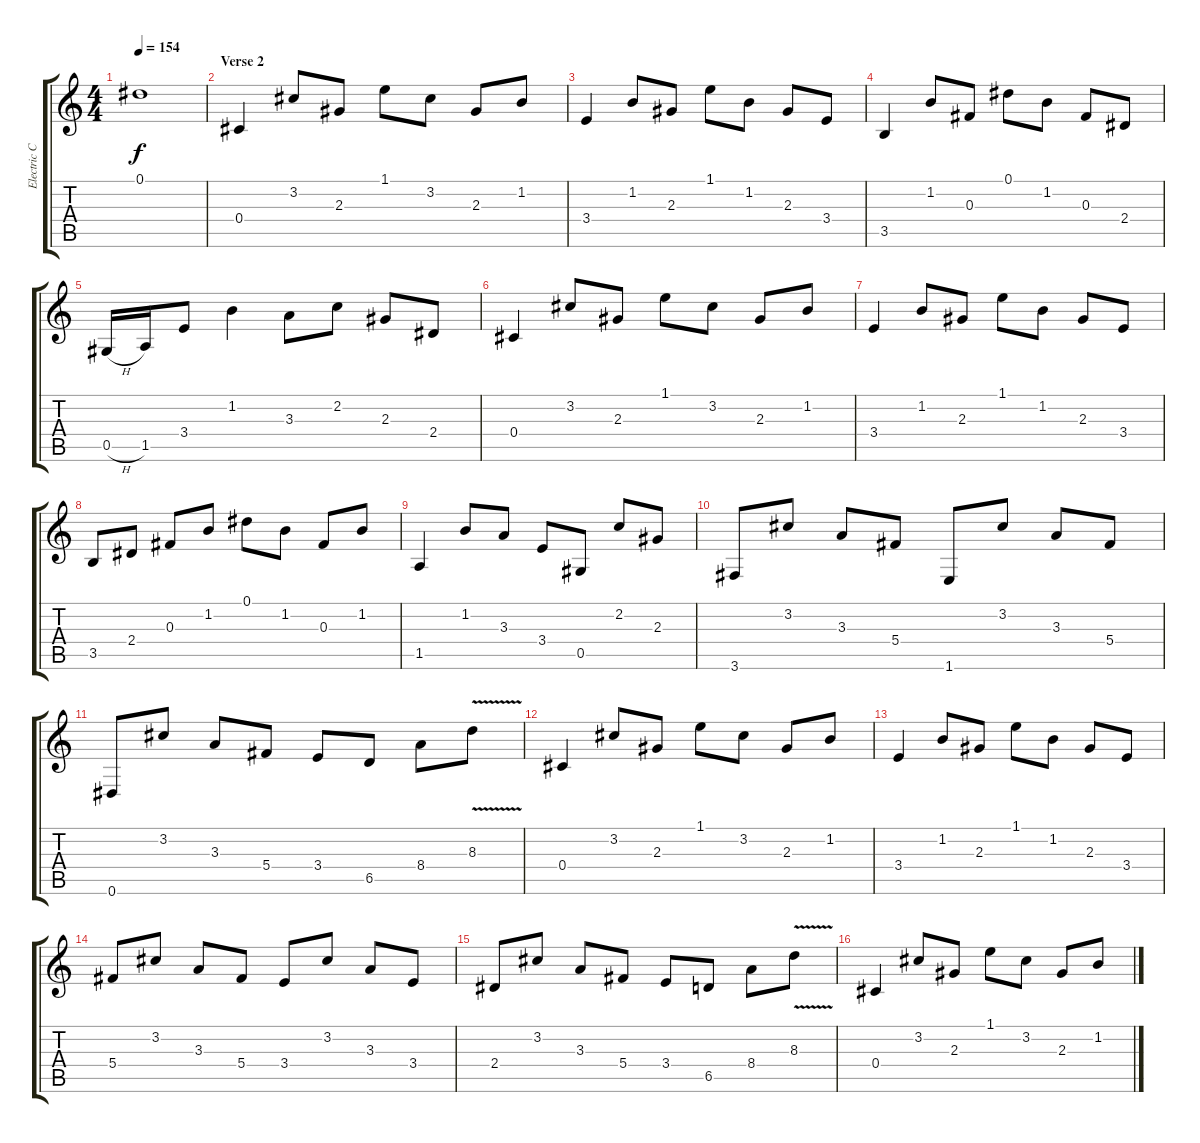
\track ("Electric Clean Guitar" "Electric C") {instrument electricguitarclean}
\staff {score tabs}
\tuning (Eb4 Bb3 Gb3 Db3 Ab2 Eb2) {hide}
\ts (4 4)
\tempo 154
\clef g2
\ks c
0.1{t}.1{dy f} |
\section ("" "Verse 2")
0.4.4 3.2.8 2.3.8 1.1.8 3.2.8 2.3.8 1.2.8 |
3.4.4 1.2.8 2.3.8 1.1.8 1.2.8 2.3.8 3.4.8 |
3.5.4 1.2.8 0.3.8 0.1.8 1.2.8 0.3.8 2.4.8 |
0.5{h}.16 1.5.16 3.4.8 1.2.4 3.3.8 2.2.8 2.3.8 2.4.8 |
0.4.4 3.2.8 2.3.8 1.1.8 3.2.8 2.3.8 1.2.8 |
3.4.4 1.2.8 2.3.8 1.1.8 1.2.8 2.3.8 3.4.8 |
3.5.8 2.4.8 0.3.8 1.2.8 0.1.8 1.2.8 0.3.8 1.2.8 |
1.5.4 1.2.8 3.3.8 3.4.8 0.5.8 2.2.8 2.3.8 |
3.6.8 3.2.8 3.3.8 5.4.8 1.6.8 3.2.8 3.3.8 5.4.8 |
0.6.8 3.2.8 3.3.8 5.4.8 3.4.8 6.5.8 8.4.8 8.3{v}.8 |
0.4.4 3.2.8 2.3.8 1.1.8 3.2.8 2.3.8 1.2.8 |
3.4.4 1.2.8 2.3.8 1.1.8 1.2.8 2.3.8 3.4.8 |
5.4.8 3.2.8 3.3.8 5.4.8 3.4.8 3.2.8 3.3.8 3.4.8 |
2.4.8 3.2.8 3.3.8 5.4.8 3.4.8 6.5.8 8.4.8 8.3{v}.8 |
0.4.4 3.2.8 2.3.8 1.1.8 3.2.8 2.3.8 1.2.8
